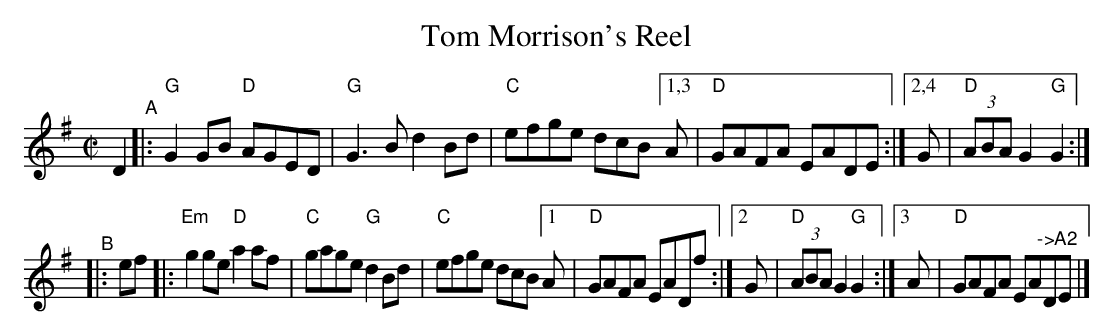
X:1
T: Tom Morrison's Reel
M: C|
L: 1/8
K: G
D2 "^A"|: "G"G2GB "D"AGED | "G"G3B d2Bd | "C"efge dcB \
[1,3 A | "D"GAFA EADE :|[2,4 G | "D"(3ABA G2 "G"G2 :|
"^B"|:\
ef |: "Em"g2ge "D"a2af | "C"gage "G"d2Bd | "C"efge dcB \
[1 A | "D"GAFA EADf :|[2 G | "D"(3ABA G2 "G"G2 :|[3 A | "D"GAFA EA"^->A2"DE |]
